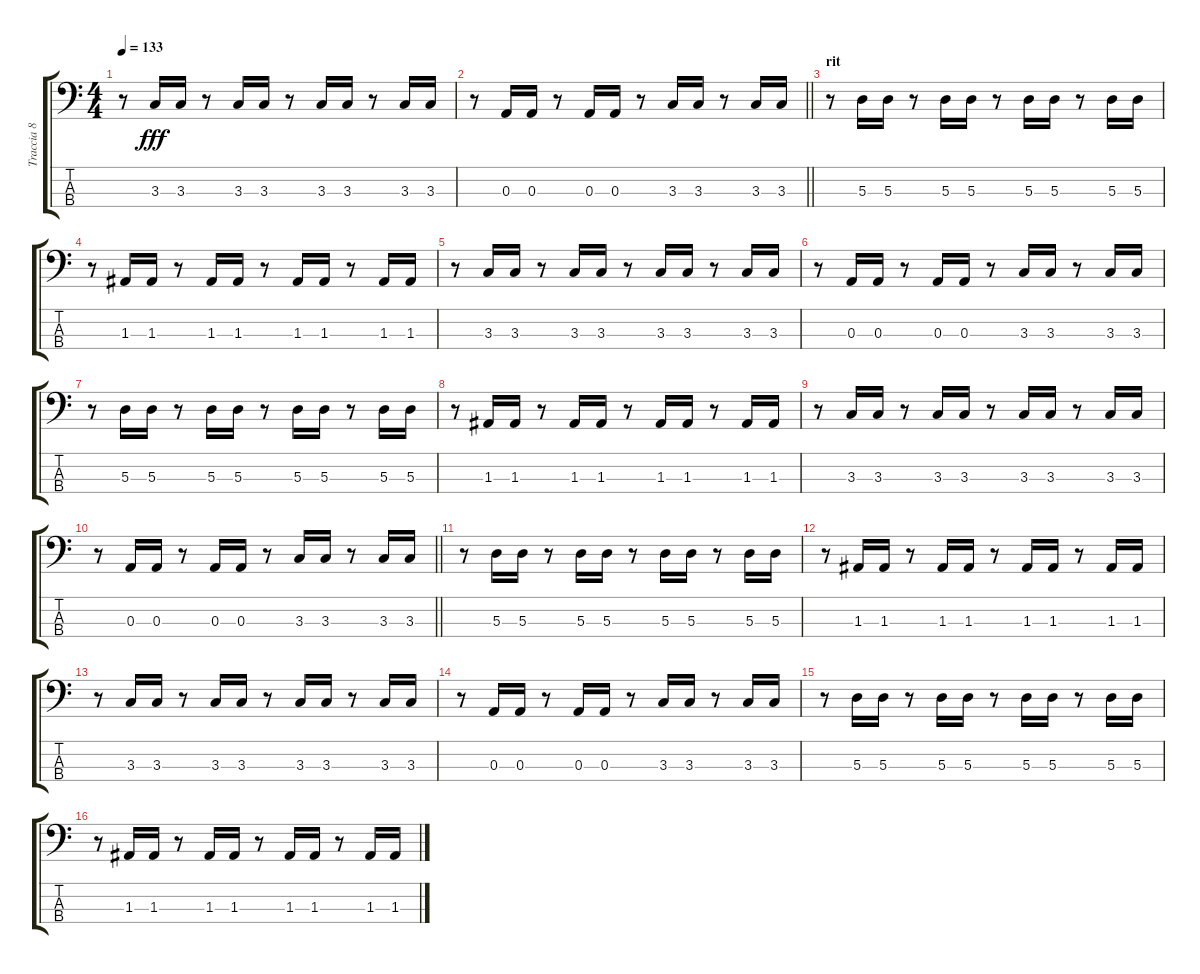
\track ("Traccia 8" "Traccia 8") {instrument synthbass1}
\staff {score tabs}
\tuning (G2 D2 A1 E1) {hide}
\ts (4 4)
\tempo 133
\clef f4
\ks c
r.8{dy fff} 3.3.16 3.3.16 r.8 3.3.16 3.3.16 r.8 3.3.16 3.3.16 r.8 3.3.16 3.3.16 |
\barLineRight lightlight
r.8 0.3.16 0.3.16 r.8 0.3.16 0.3.16 r.8 3.3.16 3.3.16 r.8 3.3.16 3.3.16 |
\section ("" "rit")
r.8 5.3.16 5.3.16 r.8 5.3.16 5.3.16 r.8 5.3.16 5.3.16 r.8 5.3.16 5.3.16 |
r.8 1.3.16 1.3.16 r.8 1.3.16 1.3.16 r.8 1.3.16 1.3.16 r.8 1.3.16 1.3.16 |
r.8 3.3.16 3.3.16 r.8 3.3.16 3.3.16 r.8 3.3.16 3.3.16 r.8 3.3.16 3.3.16 |
r.8 0.3.16 0.3.16 r.8 0.3.16 0.3.16 r.8 3.3.16 3.3.16 r.8 3.3.16 3.3.16 |
r.8 5.3.16 5.3.16 r.8 5.3.16 5.3.16 r.8 5.3.16 5.3.16 r.8 5.3.16 5.3.16 |
r.8 1.3.16 1.3.16 r.8 1.3.16 1.3.16 r.8 1.3.16 1.3.16 r.8 1.3.16 1.3.16 |
r.8 3.3.16 3.3.16 r.8 3.3.16 3.3.16 r.8 3.3.16 3.3.16 r.8 3.3.16 3.3.16 |
\barLineRight lightlight
r.8 0.3.16 0.3.16 r.8 0.3.16 0.3.16 r.8 3.3.16 3.3.16 r.8 3.3.16 3.3.16 |
r.8 5.3.16 5.3.16 r.8 5.3.16 5.3.16 r.8 5.3.16 5.3.16 r.8 5.3.16 5.3.16 |
r.8 1.3.16 1.3.16 r.8 1.3.16 1.3.16 r.8 1.3.16 1.3.16 r.8 1.3.16 1.3.16 |
r.8 3.3.16 3.3.16 r.8 3.3.16 3.3.16 r.8 3.3.16 3.3.16 r.8 3.3.16 3.3.16 |
r.8 0.3.16 0.3.16 r.8 0.3.16 0.3.16 r.8 3.3.16 3.3.16 r.8 3.3.16 3.3.16 |
r.8 5.3.16 5.3.16 r.8 5.3.16 5.3.16 r.8 5.3.16 5.3.16 r.8 5.3.16 5.3.16 |
r.8 1.3.16 1.3.16 r.8 1.3.16 1.3.16 r.8 1.3.16 1.3.16 r.8 1.3.16 1.3.16
